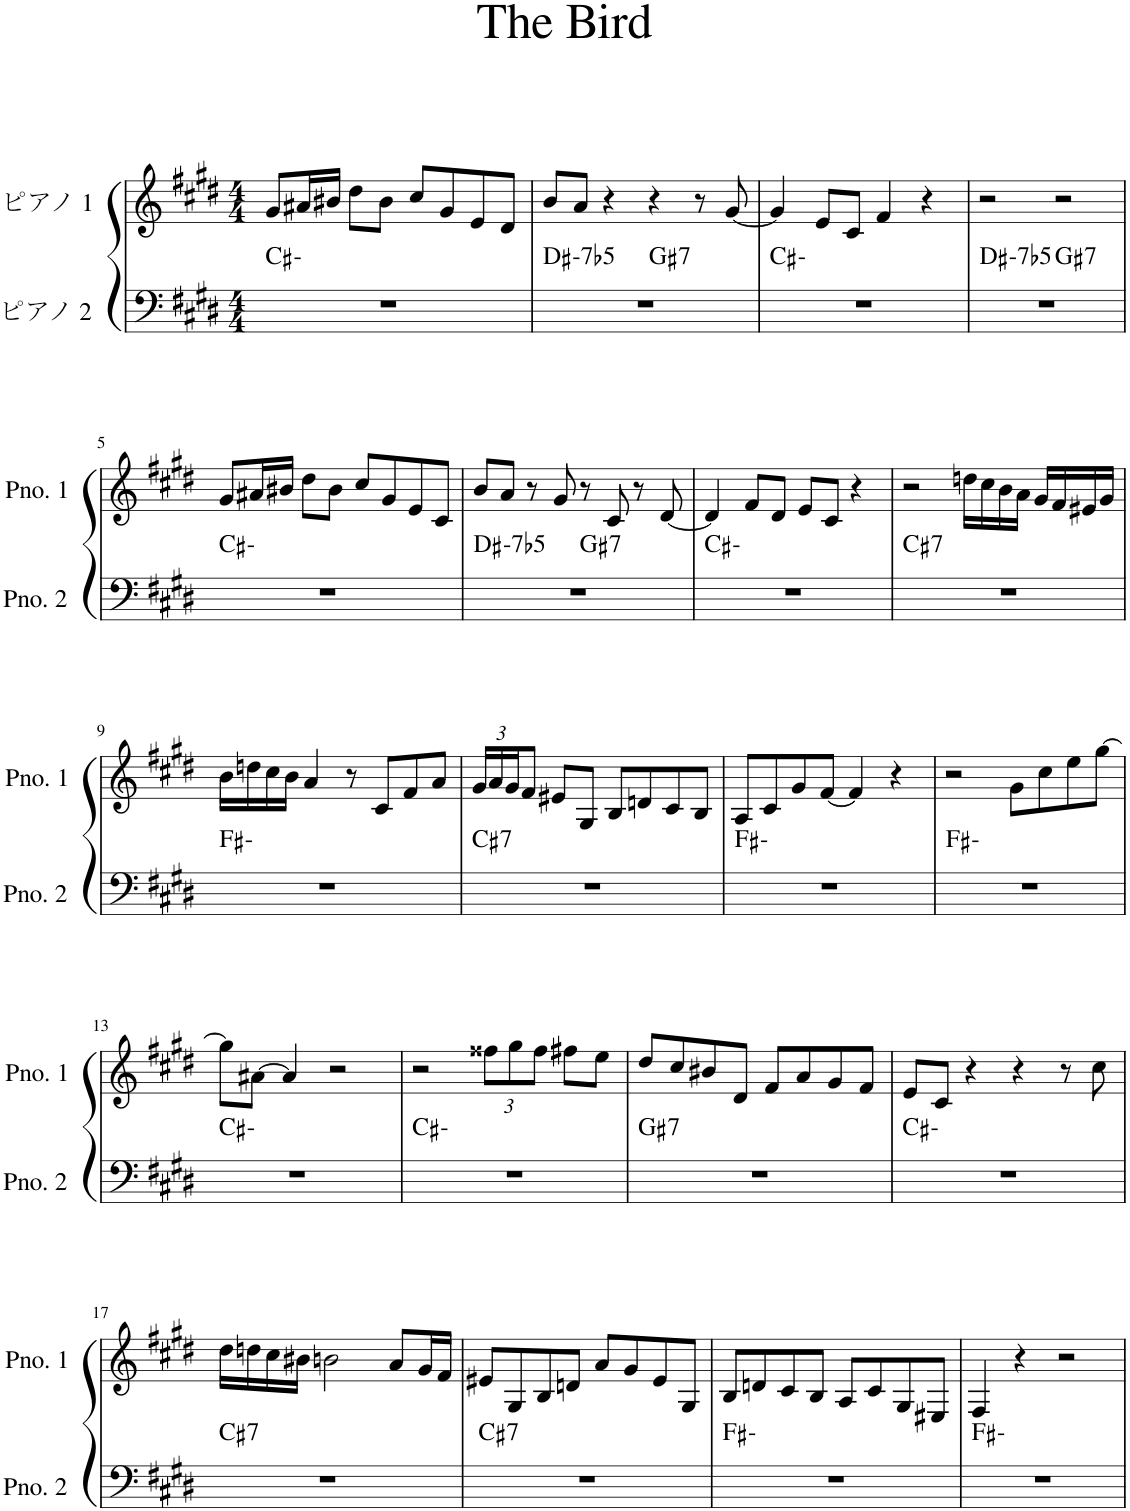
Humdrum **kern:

**kern	**harte	**kern
*part2	*part2	*part1
*staff2	*	*staff1
*I"ピアノ 2	*	*I"ピアノ 1
*clefF4	*	*clefG2
*k[f#c#g#d#]	*	*k[f#c#g#d#]
*M4/4	*	*M4/4
=1	=1	=1
1r	C#:min	8g#/L
.	.	16a#X/L
.	.	16b#X/JJ
.	.	8dd#\L
.	.	8b#\J
.	.	8cc#/L
.	.	8g#/
.	.	8e/
.	.	8d#/J
=2	=2	=2
!	!LO:H:kt=-7b5	!
*^	*	*
1r	2ryy	D#:hdim7	8b/L
.	.	.	8a/J
.	.	.	4r
!	!	!LO:H:kt=7	!
.	2ryy	G#:7	4r
.	.	.	8r
.	.	.	[8g#/
*v	*v	*	*
=3	=3	=3
1r	C#:min	4g#/]
.	.	8e/L
.	.	8c#/J
.	.	4f#/
.	.	4r
=4	=4	=4
!	!LO:H:kt=-7b5	!
*^	*	*
1r	2ryy	D#:hdim7	2r
!	!	!LO:H:kt=7	!
.	2ryy	G#:7	2r
*v	*v	*	*
!!LO:LB:g=z
=5	=5	=5
1r	C#:min	8g#/L
.	.	16a#X/L
.	.	16b#X/JJ
.	.	8dd#\L
.	.	8b#\J
.	.	8cc#/L
.	.	8g#/
.	.	8e/
.	.	8c#/J
=6	=6	=6
!	!LO:H:kt=-7b5	!
*^	*	*
1r	2ryy	D#:hdim7	8b/L
.	.	.	8a/J
.	.	.	8r
.	.	.	8g#/
!	!	!LO:H:kt=7	!
.	2ryy	G#:7	8r
.	.	.	8c#/
.	.	.	8r
.	.	.	[8d#/
*v	*v	*	*
=7	=7	=7
1r	C#:min	4d#/]
.	.	8f#/L
.	.	8d#/J
.	.	8e/L
.	.	8c#/J
.	.	4r
=8	=8	=8
!	!LO:H:kt=7	!
1r	C#:7	2r
.	.	16ddn\LL
.	.	16cc#\
.	.	16b\
.	.	16a\JJ
.	.	16g#/LL
.	.	16f#/
.	.	16e#X/
.	.	16g#/JJ
!!LO:LB:g=z
=9	=9	=9
1r	F#:min	16b\LL
.	.	16ddn\
.	.	16cc#\
.	.	16b\JJ
.	.	4a/
.	.	8r
.	.	8c#/L
.	.	8f#/
.	.	8a/J
=10	=10	=10
*	*	*Xbrackettup
!	!LO:H:kt=7	!
1r	C#:7	24g#/LL
.	.	24a/
.	.	24g#/J
.	.	8f#/J
.	.	8e#X/L
.	.	8G#/J
.	.	8B/L
.	.	8dn/
.	.	8c#/
.	.	8B/J
=11	=11	=11
1r	F#:min	8A/L
.	.	8c#/
.	.	8g#/
.	.	[8f#/J
.	.	4f#/]
.	.	4r
=12	=12	=12
1r	F#:min	2r
.	.	8g#\L
.	.	8cc#\
.	.	8ee\
.	.	[8gg#\J
!!LO:LB:g=z
=13	=13	=13
1r	C#:min	8gg#\L]
.	.	[8a#X\J
.	.	4a#/]
.	.	2r
=14	=14	=14
1r	C#:min	2r
.	.	12ff##X\L
.	.	12gg#\
.	.	12ff##\J
.	.	8ff#X\L
.	.	8ee\J
=15	=15	=15
!	!LO:H:kt=7	!
1r	G#:7	8dd#/L
.	.	8cc#/
.	.	8b#X/
.	.	8d#/J
.	.	8f#/L
.	.	8a/
.	.	8g#/
.	.	8f#/J
=16	=16	=16
1r	C#:min	8e/L
.	.	8c#/J
.	.	4r
.	.	4r
.	.	8r
.	.	8cc#\
!!LO:LB:g=z
=17	=17	=17
!	!LO:H:kt=7	!
1r	C#:7	16dd#\LL
.	.	16ddn\
.	.	16cc#\
.	.	16b#X\JJ
.	.	2bn\
.	.	8a/L
.	.	16g#/L
.	.	16f#/JJ
=18	=18	=18
!	!LO:H:kt=7	!
1r	C#:7	8e#X/L
.	.	8G#/
.	.	8B/
.	.	8dn/J
.	.	8a/L
.	.	8g#/
.	.	8e#/
.	.	8G#/J
=19	=19	=19
1r	F#:min	8B/L
.	.	8dn/
.	.	8c#/
.	.	8B/J
.	.	8A/L
.	.	8c#/
.	.	8G#/
.	.	8E#X/J
=20	=20	=20
1r	F#:min	4F#/
.	.	4r
.	.	2r
=	=	=
*-	*-	*-
